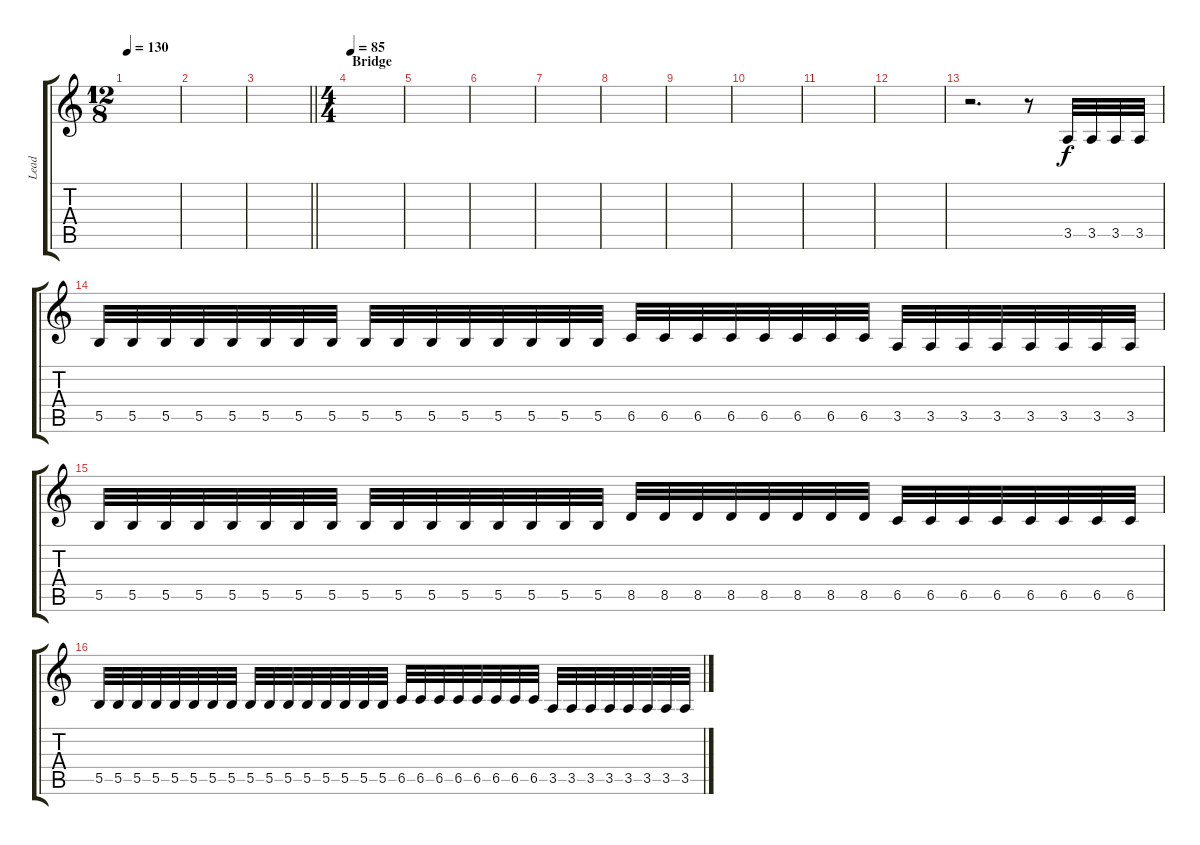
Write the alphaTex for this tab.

\track ("Lead" "Lead") {instrument distortionguitar}
\staff {score tabs}
\tuning (Db4 Ab3 E3 B2 Gb2 B1) {hide}
\ts (12 8)
\tempo 130
\clef g2
\ks c
|
|
\barLineRight lightlight
|
\ts (4 4)
\section ("" "Bridge")
\tempo 85
|
|
|
|
|
|
|
|
|
r.2{d} r.8 3.5.32 3.5.32 3.5.32 3.5.32 |
5.5.32 5.5.32 5.5.32 5.5.32 5.5.32 5.5.32 5.5.32 5.5.32 5.5.32 5.5.32 5.5.32 5.5.32 5.5.32 5.5.32 5.5.32 5.5.32 6.5.32 6.5.32 6.5.32 6.5.32 6.5.32 6.5.32 6.5.32 6.5.32 3.5.32 3.5.32 3.5.32 3.5.32 3.5.32 3.5.32 3.5.32 3.5.32 |
5.5.32 5.5.32 5.5.32 5.5.32 5.5.32 5.5.32 5.5.32 5.5.32 5.5.32 5.5.32 5.5.32 5.5.32 5.5.32 5.5.32 5.5.32 5.5.32 8.5.32 8.5.32 8.5.32 8.5.32 8.5.32 8.5.32 8.5.32 8.5.32 6.5.32 6.5.32 6.5.32 6.5.32 6.5.32 6.5.32 6.5.32 6.5.32 |
5.5.32 5.5.32 5.5.32 5.5.32 5.5.32 5.5.32 5.5.32 5.5.32 5.5.32 5.5.32 5.5.32 5.5.32 5.5.32 5.5.32 5.5.32 5.5.32 6.5.32 6.5.32 6.5.32 6.5.32 6.5.32 6.5.32 6.5.32 6.5.32 3.5.32 3.5.32 3.5.32 3.5.32 3.5.32 3.5.32 3.5.32 3.5.32
